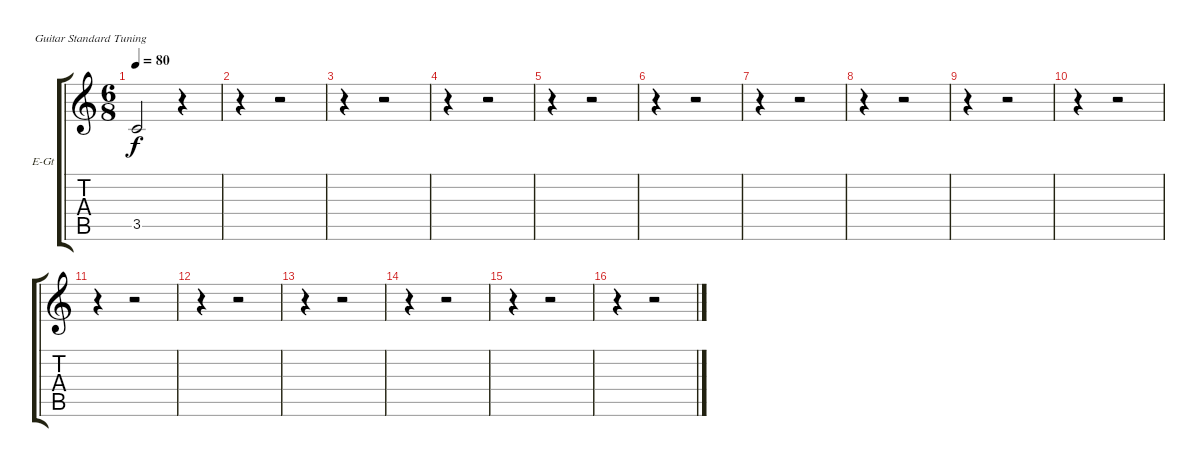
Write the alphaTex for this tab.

\bracketExtendMode groupsimilarinstruments
\firstSystemTrackNameOrientation horizontal
\otherSystemsTrackNameOrientation horizontal
\track ("Æ®·¢ 2" "E-Gt") {instrument overdrivenguitar}
\staff {score tabs}
\tuning (E4 B3 G3 D3 A2 E2)
\ts (6 8)
\tempo 80
\clef g2
\ks c
3.5.2{dy f} r.4 |
r.4 r.2 |
r.4 r.2 |
r.4 r.2 |
r.4 r.2 |
r.4 r.2 |
r.4 r.2 |
r.4 r.2 |
r.4 r.2 |
r.4 r.2 |
r.4 r.2 |
r.4 r.2 |
r.4 r.2 |
r.4 r.2 |
r.4 r.2 |
r.4 r.2
